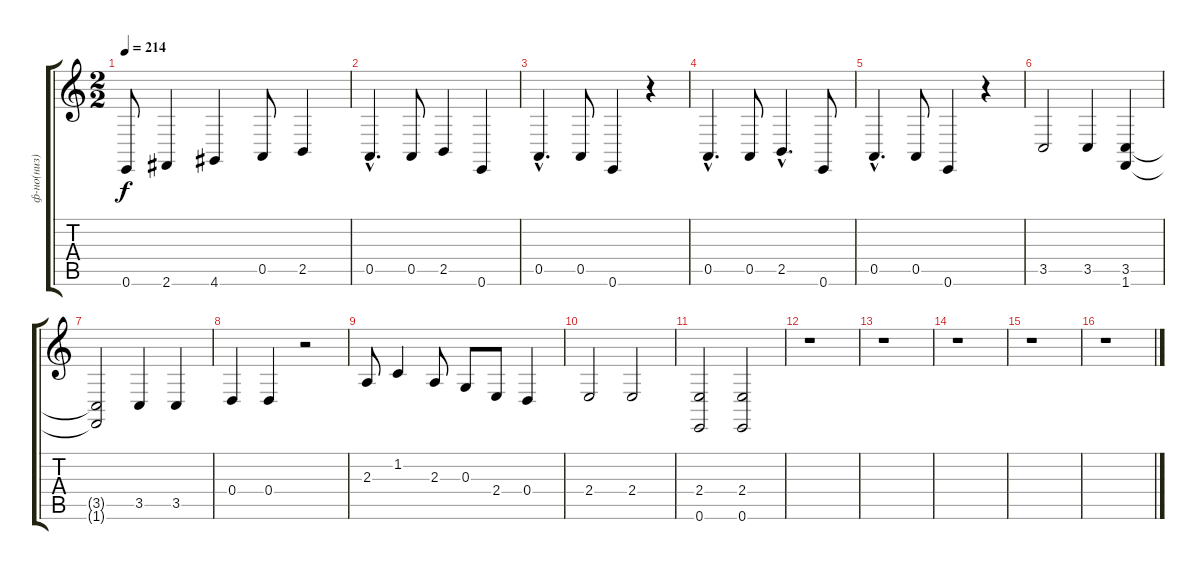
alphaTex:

\track ("ф-но(низ)" "ф-но(низ)") {instrument acousticgrandpiano}
\staff {score tabs}
\tuning (E4 B3 G3 D3 A2 E2) {hide}
\ts (2 2)
\tempo 214
\clef g2
\ks c
0.6.8{dy f} 2.6.4 4.6.4 0.5.8 2.5.4 |
0.5{hac}.4{d} 0.5.8 2.5.4 0.6.4 |
0.5{hac}.4{d} 0.5.8 0.6.4 r.4 |
0.5{hac}.4{d} 0.5.8 2.5{hac}.4{d} 0.6.8 |
0.5{hac}.4{d} 0.5.8 0.6.4 r.4 |
3.5.2 3.5.4 (3.5 1.6).4 |
(3.5{t} 1.6{t}).2 3.5.4 3.5.4 |
0.4.4 0.4.4 r.2 |
2.3.8 1.2.4 2.3.8 0.3.8 2.4.8 0.4.4 |
2.4.2 2.4.2 |
(2.4 0.6).2 (2.4 0.6).2 |
r.1 |
r.1 |
r.1 |
r.1 |
r.1
